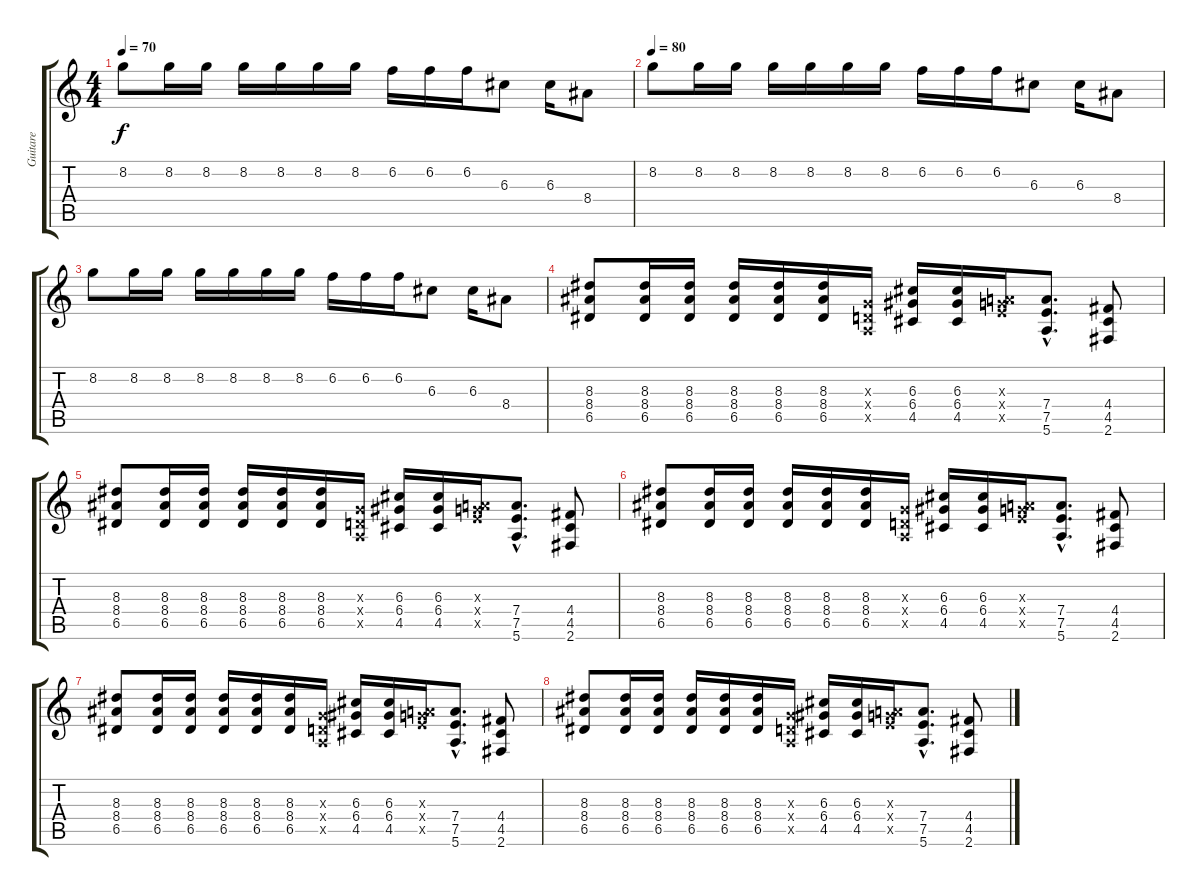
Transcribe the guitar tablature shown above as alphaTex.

\track ("Guitare" "Guitare") {instrument distortionguitar}
\staff {score tabs}
\tuning (E4 B3 G3 D3 A2 E2) {hide}
\ts (4 4)
\tempo 70
\clef g2
\ks c
8.2.8{dy f} 8.2.16 8.2.16 8.2.16 8.2.16 8.2.16 8.2.16 6.2.16 6.2.16 6.2.16 6.3.8 6.3.16 8.4.8 |
\tempo 80
8.2.8 8.2.16 8.2.16 8.2.16 8.2.16 8.2.16 8.2.16 6.2.16 6.2.16 6.2.16 6.3.8 6.3.16 8.4.8 |
8.2.8 8.2.16 8.2.16 8.2.16 8.2.16 8.2.16 8.2.16 6.2.16 6.2.16 6.2.16 6.3.8 6.3.16 8.4.8 |
(8.3 8.4 6.5).8 (8.3 8.4 6.5).16 (8.3 8.4 6.5).16 (8.3 8.4 6.5).16 (8.3 8.4 6.5).16 (8.3 8.4 6.5).16 (0.3{x} 0.4{x} 0.5{x}).16 (6.3 6.4 4.5).16 (6.3 6.4 4.5).16 (0.3{x} 7.4{x} 7.5{x}).16 (7.4{hac} 7.5{hac} 5.6{hac}).8{d} (4.4 4.5 2.6).8 |
(8.3 8.4 6.5).8 (8.3 8.4 6.5).16 (8.3 8.4 6.5).16 (8.3 8.4 6.5).16 (8.3 8.4 6.5).16 (8.3 8.4 6.5).16 (0.3{x} 0.4{x} 0.5{x}).16 (6.3 6.4 4.5).16 (6.3 6.4 4.5).16 (0.3{x} 7.4{x} 7.5{x}).16 (7.4{hac} 7.5{hac} 5.6{hac}).8{d} (4.4 4.5 2.6).8 |
(8.3 8.4 6.5).8 (8.3 8.4 6.5).16 (8.3 8.4 6.5).16 (8.3 8.4 6.5).16 (8.3 8.4 6.5).16 (8.3 8.4 6.5).16 (0.3{x} 0.4{x} 0.5{x}).16 (6.3 6.4 4.5).16 (6.3 6.4 4.5).16 (0.3{x} 7.4{x} 7.5{x}).16 (7.4{hac} 7.5{hac} 5.6{hac}).8{d} (4.4 4.5 2.6).8 |
(8.3 8.4 6.5).8 (8.3 8.4 6.5).16 (8.3 8.4 6.5).16 (8.3 8.4 6.5).16 (8.3 8.4 6.5).16 (8.3 8.4 6.5).16 (0.3{x} 0.4{x} 0.5{x}).16 (6.3 6.4 4.5).16 (6.3 6.4 4.5).16 (0.3{x} 7.4{x} 7.5{x}).16 (7.4{hac} 7.5{hac} 5.6{hac}).8{d} (4.4 4.5 2.6).8 |
(8.3 8.4 6.5).8 (8.3 8.4 6.5).16 (8.3 8.4 6.5).16 (8.3 8.4 6.5).16 (8.3 8.4 6.5).16 (8.3 8.4 6.5).16 (0.3{x} 0.4{x} 0.5{x}).16 (6.3 6.4 4.5).16 (6.3 6.4 4.5).16 (0.3{x} 7.4{x} 7.5{x}).16 (7.4{hac} 7.5{hac} 5.6{hac}).8{d} (4.4 4.5 2.6).8
